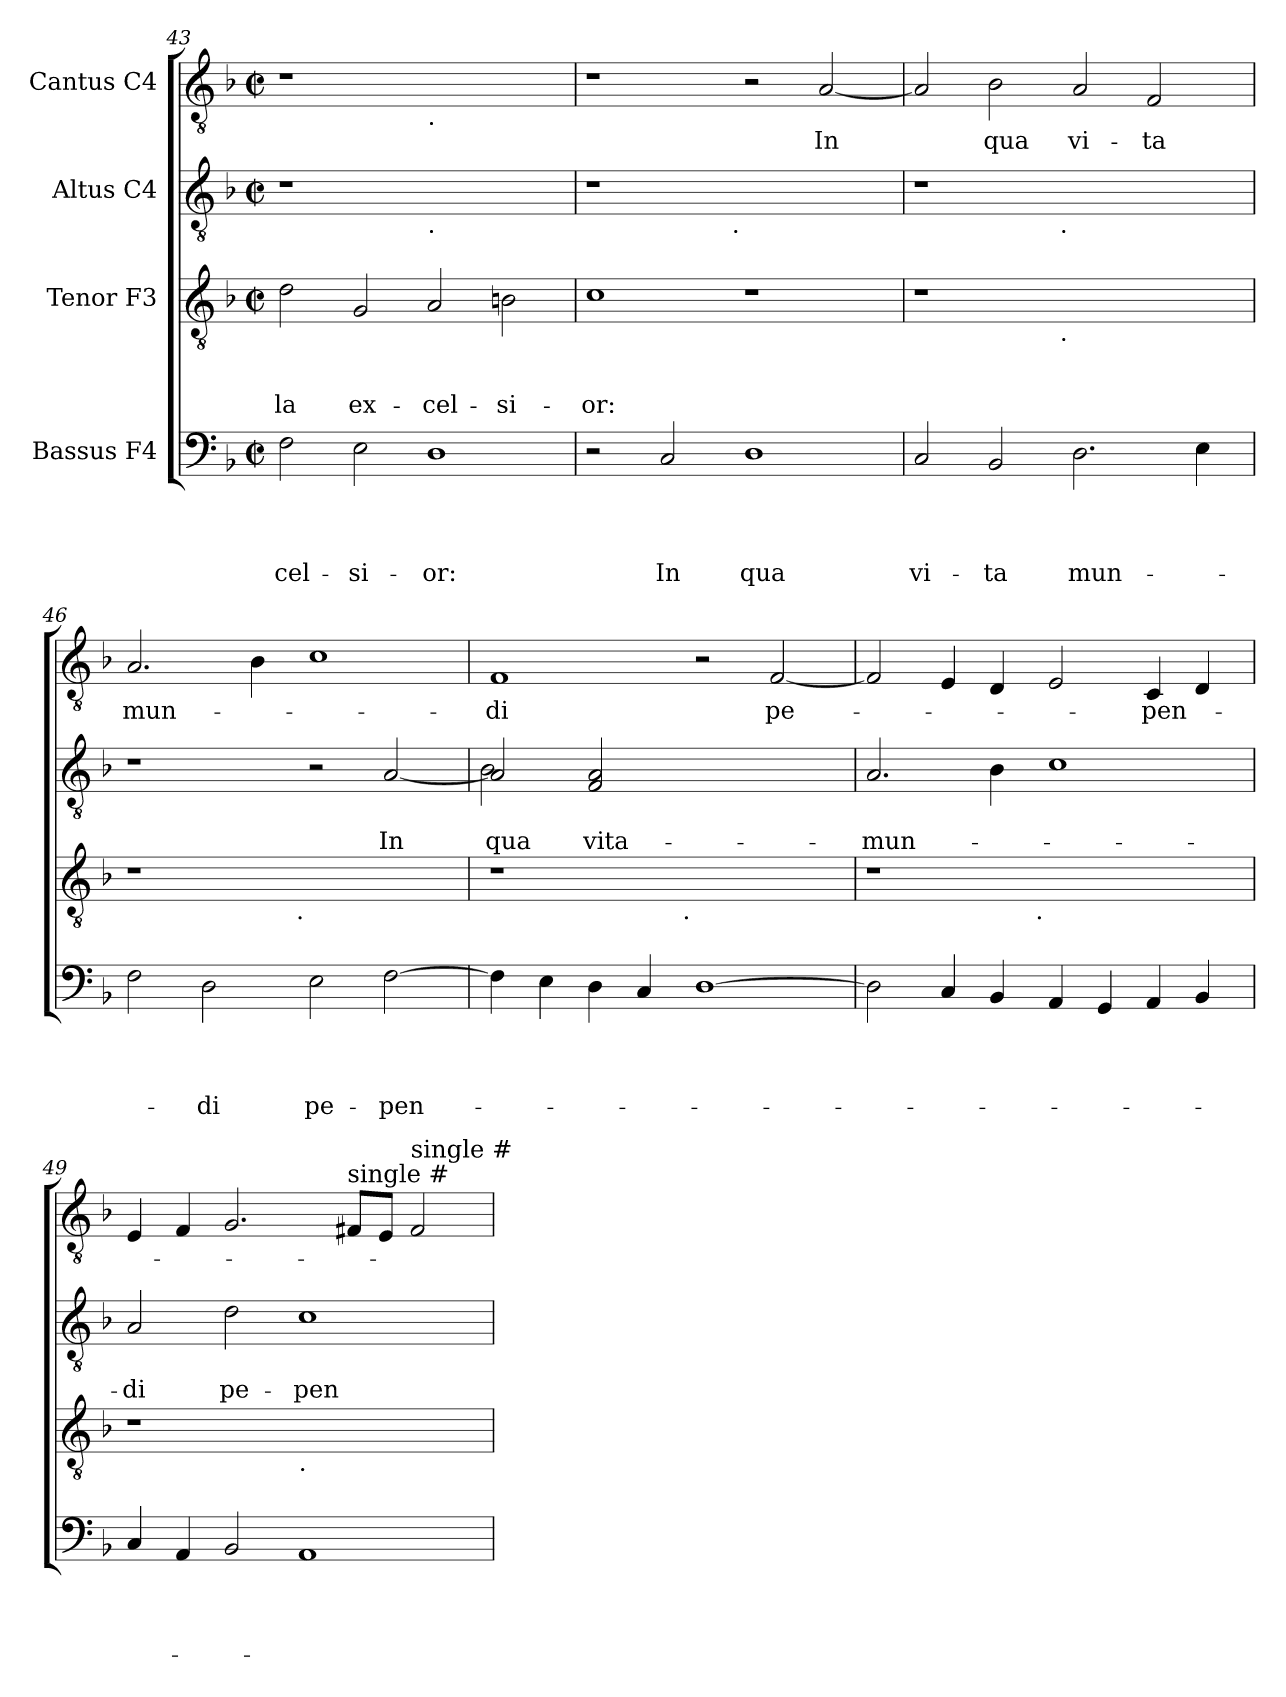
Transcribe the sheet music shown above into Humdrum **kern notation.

**kern	**text	**text	**text	**text	**kern	**text	**text	**text	**kern	**text	**text	**kern	**text
*part4	*part4	*part4	*part4	*part4	*part3	*part3	*part3	*part3	*part2	*part2	*part2	*part1	*part1
*staff4	*staff4	*staff4	*staff4	*staff4	*staff3	*staff3	*staff3	*staff3	*staff2	*staff2	*staff2	*staff1	*staff1
*I"Bassus F4	*	*	*	*	*I"Tenor F3	*	*	*	*I"Altus C4	*	*	*I"Cantus C4	*
!!LO:PB:g=z
*clefF4	*	*	*	*	*clefGv2	*	*	*	*clefGv2	*	*	*clefGv2	*
*k[b-]	*	*	*	*	*k[b-]	*	*	*	*k[b-]	*	*	*k[b-]	*
*F:	*	*	*	*	*F:	*	*	*	*F:	*	*	*F:	*
*M2/2	*	*	*	*	*M2/2	*	*	*	*M2/2	*	*	*M2/2	*
*met(c|)	*	*	*	*	*met(c|)	*	*	*	*met(c|)	*	*	*met(c|)	*
=43	=43	=43	=43	=43	=43	=43	=43	=43	=43	=43	=43	=43	=43
!	!	!	!	!LO:LY:b:rj	!	!	!	!LO:LY:b:rj	!	!	!	!	!
2F\	.	.	.	-cel-	2d\	.	.	-la	1r	.	.	1r	.
!	!	!	!	!LO:LY:b:rj	!	!	!	!LO:LY:b:rj	!	!	!	!	!
2E\	.	.	.	-si-	2G/	.	.	ex-	.	.	.	.	.
!	!	!	!	!	!	!	!	!	!	!	!	!LO:TX:b:t=.	!
!	!	!	!	!	!	!	!	!	!LO:TX:b:t=.	!	!	!	!
!	!	!	!	!LO:LY:b:rj	!	!	!	!LO:LY:b:rj	!	!	!	!	!
1D	.	.	.	-or:	2A/	.	.	-cel-	1ryy	.	.	1ryy	.
!	!	!	!	!	!	!	!	!LO:LY:b:rj	!	!	!	!	!
.	.	.	.	.	2Bn\	.	.	-si-	.	.	.	.	.
=44	=44	=44	=44	=44	=44	=44	=44	=44	=44	=44	=44	=44	=44
!	!	!	!	!	!	!	!	!LO:LY:b:rj	!	!	!	!	!
*	*	*	*	*	*	*	*	*	*^	*	*	*	*
2r	.	.	.	.	1c	.	.	-or:	1r	2ryy	.	.	1r	.
!	!	!	!	!LO:LY:b:rj	!	!	!	!	!	!	!	!	!	!
2C/	.	.	.	In	.	.	.	.	.	4...ryy	.	.	.	.
!	!	!	!	!	!	!	!	!	!	!LO:TX:b:t=.	!	!	!	!
.	.	.	.	.	.	.	.	.	.	1ryy	.	.	.	.
!	!	!	!	!LO:LY:b:rj	!	!	!	!	!	!	!	!	!	!
1D	.	.	.	qua	1r	.	.	.	1ryy	.	.	.	2r	.
!	!	!	!	!	!	!	!	!	!	!	!	!	!	!LO:LY:b:rj
.	.	.	.	.	.	.	.	.	.	.	.	.	[<2A/	In
.	.	.	.	.	.	.	.	.	.	32ryy	.	.	.	.
=45	=45	=45	=45	=45	=45	=45	=45	=45	=45	=45	=45	=45	=45	=45
!	!	!	!	!LO:LY:b:rj	!	!	!	!	!	!	!	!	!	!
*	*	*	*	*	*^	*	*	*	*	*	*	*	*	*
2C/	.	.	.	vi-	1r	2ryy	.	.	.	1r	2ryy	.	.	2A/]	.
!	!	!	!	!LO:LY:b:rj	!	!	!	!	!	!	!	!	!	!	!LO:LY:b:rj
2BB-/	.	.	.	-ta	.	4...ryy	.	.	.	.	4...ryy	.	.	2B-\	qua
!	!	!	!	!	!	!	!	!	!	!	!LO:TX:b:t=.	!	!	!	!
!	!	!	!	!	!	!LO:TX:b:t=.	!	!	!	!	!	!	!	!	!
.	.	.	.	.	.	1ryy	.	.	.	.	1ryy	.	.	.	.
!	!	!	!	!LO:LY:b:rj	!	!	!	!	!	!	!	!	!	!	!LO:LY:b:rj
2.D\	.	.	.	mun-	1ryy	.	.	.	.	1ryy	.	.	.	2A/	vi-
!	!	!	!	!	!	!	!	!	!	!	!	!	!	!	!LO:LY:b:rj
.	.	.	.	.	.	.	.	.	.	.	.	.	.	2F/	-ta
4E\	.	.	.	.	.	.	.	.	.	.	.	.	.	.	.
.	.	.	.	.	.	32ryy	.	.	.	.	32ryy	.	.	.	.
=46	=46	=46	=46	=46	=46	=46	=46	=46	=46	=46	=46	=46	=46	=46	=46
!	!	!	!	!	!	!	!	!	!	!	!	!	!	!	!LO:LY:b:rj
*	*	*	*	*	*	*	*	*	*	*v	*v	*	*	*	*
2F\	.	.	.	.	1r	2ryy	.	.	.	1r	.	.	2.A/	mun-
!	!	!	!	!LO:LY:b:rj	!	!	!	!	!	!	!	!	!	!
2D\	.	.	.	-di	.	4...ryy	.	.	.	.	.	.	.	.
.	.	.	.	.	.	.	.	.	.	.	.	.	4B-\	.
!	!	!	!	!	!	!LO:TX:b:t=.	!	!	!	!	!	!	!	!
.	.	.	.	.	.	1ryy	.	.	.	.	.	.	.	.
!	!	!	!	!LO:LY:b:rj	!	!	!	!	!	!	!	!	!	!
2E\	.	.	.	pe-	1ryy	.	.	.	.	2r	.	.	1c	.
!	!	!	!	!LO:LY:b:rj	!	!	!	!	!	!	!	!LO:LY:b:rj	!	!
[>2F\	.	.	.	-pen-	.	.	.	.	.	[<2A/	.	In	.	.
.	.	.	.	.	.	32ryy	.	.	.	.	.	.	.	.
=47	=47	=47	=47	=47	=47	=47	=47	=47	=47	=47	=47	=47	=47	=47
*	*	*	*	*	*	*	*	*	*	*^	*	*	*	*
!	!	!	!	!	!	!	!	!	!	!	!	!	!LO:LY:b:rj	!	!LO:LY:b:rj
4F\]	.	.	.	.	1r	2ryy	.	.	.	2A/]	2B-\	.	-qua	1F	-di
4E\	.	.	.	.	.	.	.	.	.	.	.	.	.	.	.
!	!	!	!	!	!	!	!	!	!	!	!	!	!LO:LY:b:rj	!	!
4D\	.	.	.	.	.	4...ryy	.	.	.	2F/ 2A/	1ryy	.	vita-	.	.
4C/	.	.	.	.	.	.	.	.	.	.	.	.	.	.	.
!	!	!	!	!	!	!LO:TX:b:t=.	!	!	!	!	!	!	!	!	!
.	.	.	.	.	.	1ryy	.	.	.	.	.	.	.	.	.
[>1D	.	.	.	.	1ryy	.	.	.	.	1ryy	.	.	.	2r	.
!	!	!	!	!	!	!	!	!	!	!	!	!	!	!	!LO:LY:b:rj
.	.	.	.	.	.	.	.	.	.	.	2ryy	.	.	[<2F/	pe-
.	.	.	.	.	.	32ryy	.	.	.	.	.	.	.	.	.
=48	=48	=48	=48	=48	=48	=48	=48	=48	=48	=48	=48	=48	=48	=48	=48
!	!	!	!	!	!	!	!	!	!	!	!	!	!LO:LY:b:rj	!	!
*	*	*	*	*	*	*	*	*	*	*v	*v	*	*	*	*
2D\]	.	.	.	.	1r	2ryy	.	.	.	2.A/	.	mun-	2F/]	.
4C/	.	.	.	.	.	4...ryy	.	.	.	.	.	.	4E/	.
4BB-/	.	.	.	.	.	.	.	.	.	4B-\	.	.	4D/	.
!	!	!	!	!	!	!LO:TX:b:t=.	!	!	!	!	!	!	!	!
.	.	.	.	.	.	1ryy	.	.	.	.	.	.	.	.
4AA/	.	.	.	.	1ryy	.	.	.	.	1c	.	.	2E/	.
4GG/	.	.	.	.	.	.	.	.	.	.	.	.	.	.
!	!	!	!	!	!	!	!	!	!	!	!	!	!	!LO:LY:b:rj
4AA/	.	.	.	.	.	.	.	.	.	.	.	.	4C/	-pen-
4BB-/	.	.	.	.	.	.	.	.	.	.	.	.	4D/	.
.	.	.	.	.	.	32ryy	.	.	.	.	.	.	.	.
!!LO:PB:g=z
=49	=49	=49	=49	=49	=49	=49	=49	=49	=49	=49	=49	=49	=49	=49
!	!	!	!	!	!	!	!	!	!	!	!	!LO:LY:b:rj	!	!
*	*	*	*	*	*v	*v	*	*	*	*	*	*	*	*
4C/	.	.	.	.	1r	.	.	.	2A/	.	-di	4E/	.
4AA/	.	.	.	.	.	.	.	.	.	.	.	4F/	.
!	!	!	!	!	!	!	!	!	!	!	!LO:LY:b:rj	!	!
2BB-/	.	.	.	.	.	.	.	.	2d\	.	pe-	2.G/	.
!	!	!	!	!	!LO:TX:b:t=.	!	!	!	!	!	!	!	!
!	!	!	!	!	!	!	!	!	!	!	!LO:LY:b:rj	!	!
1AA	.	.	.	.	1ryy	.	.	.	1c	.	-pen-	.	.
!	!	!	!	!	!	!	!	!	!	!	!	!LO:TX:a:t=single #	!
.	.	.	.	.	.	.	.	.	.	.	.	8F#/L	.
.	.	.	.	.	.	.	.	.	.	.	.	8E/J	.
!	!	!	!	!	!	!	!	!	!	!	!	!LO:TX:a:t=single #	!
.	.	.	.	.	.	.	.	.	.	.	.	2F#/	.
=	=	=	=	=	=	=	=	=	=	=	=	=	=
*-	*-	*-	*-	*-	*-	*-	*-	*-	*-	*-	*-	*-	*-
